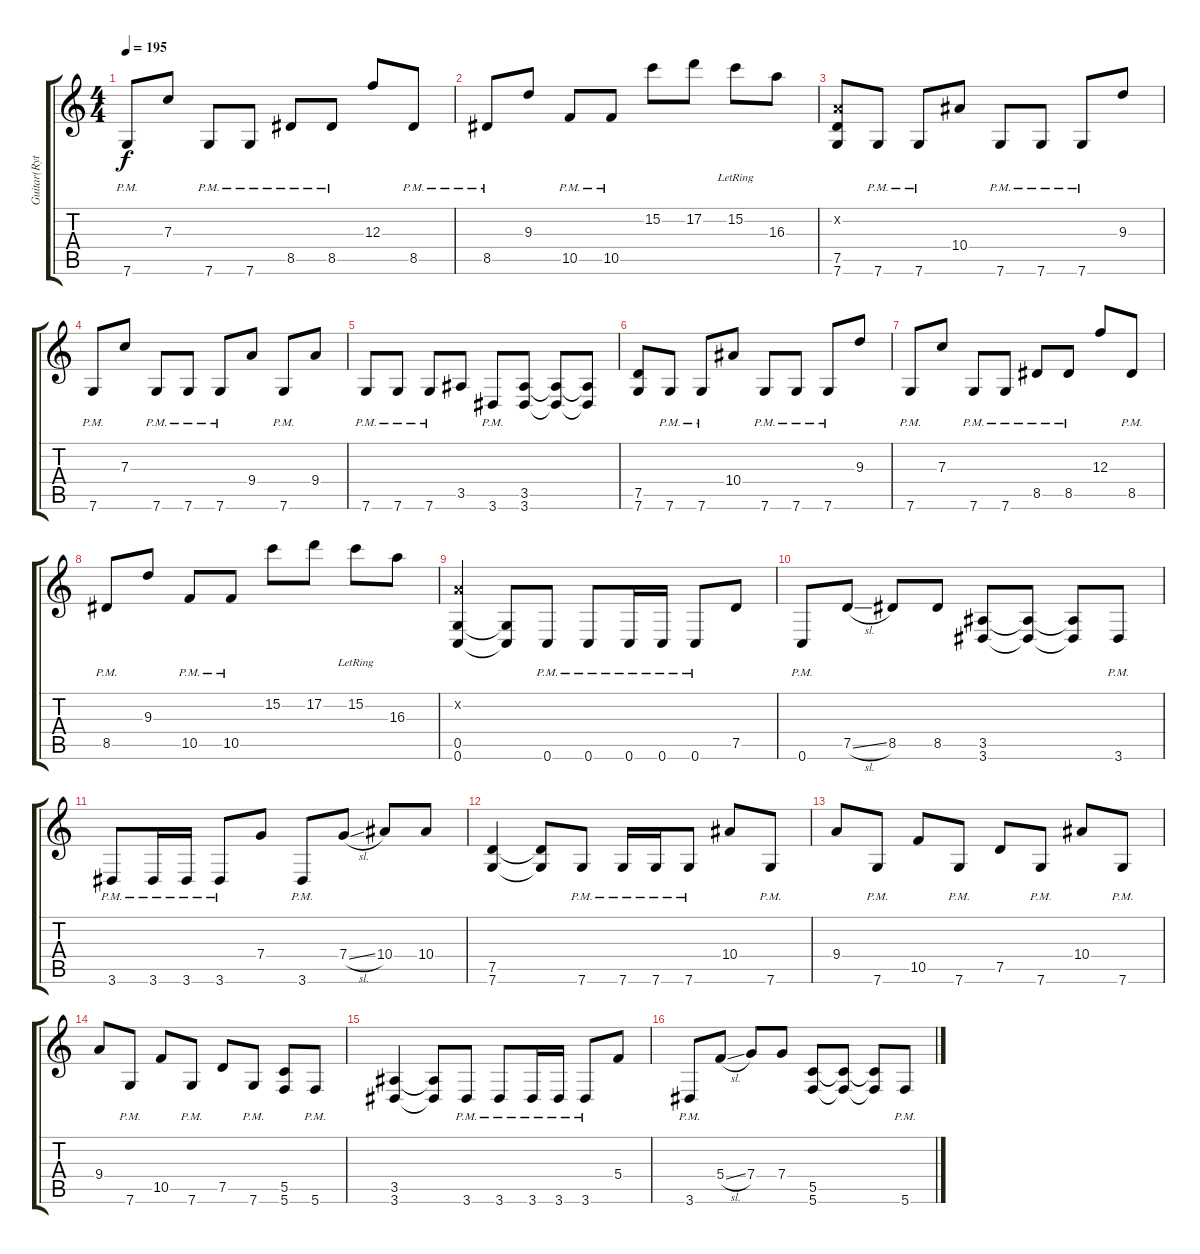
\track ("Guitar(Rythm)" "Guitar(Ryt") {instrument distortionguitar}
\staff {score tabs}
\tuning (D4 A3 F3 C3 G2 C2) {hide}
\ts (4 4)
\tempo 195
\clef g2
\ks c
7.6{pm}.8{dy f} 7.3.8 7.6{pm}.8 7.6{pm}.8 8.5{pm}.8 8.5{pm}.8 12.3.8 8.5{pm}.8 |
8.5{pm}.8 9.3.8 10.5{pm}.8 10.5{pm}.8 15.2.8 17.2.8 15.2{lr}.8 16.3.8 |
(0.2{x} 7.5 7.6).8 7.6{pm}.8 7.6{pm}.8 10.4.8 7.6{pm}.8 7.6{pm}.8 7.6{pm}.8 9.3.8 |
7.6{pm}.8 7.3.8 7.6{pm}.8 7.6{pm}.8 7.6{pm}.8 9.4.8 7.6{pm}.8 9.4.8 |
7.6{pm}.8 7.6{pm}.8 7.6{pm}.8 3.5.8 3.6{pm}.8 (3.5 3.6).8 (3.5{t} 3.6{t}).8 (3.5{t} 3.6{t}).8 |
(7.5 7.6).8 7.6{pm}.8 7.6{pm}.8 10.4.8 7.6{pm}.8 7.6{pm}.8 7.6{pm}.8 9.3.8 |
7.6{pm}.8 7.3.8 7.6{pm}.8 7.6{pm}.8 8.5{pm}.8 8.5{pm}.8 12.3.8 8.5{pm}.8 |
8.5{pm}.8 9.3.8 10.5{pm}.8 10.5{pm}.8 15.2.8 17.2.8 15.2{lr}.8 16.3.8 |
(0.2{x} 0.5 0.6).4 (0.5{t} 0.6{t}).8 0.6{pm}.8 0.6{pm}.8 0.6{pm}.16 0.6{pm}.16 0.6{pm}.8 7.5.8 |
0.6{pm}.8 7.5{sl}.8 8.5.8 8.5.8 (3.5 3.6).8 (3.5{t} 3.6{t}).8 (3.5{t} 3.6{t}).8 3.6{pm}.8 |
3.6{pm}.8 3.6{pm}.16 3.6{pm}.16 3.6{pm}.8 7.4.8 3.6{pm}.8 7.4{sl}.8 10.4.8 10.4.8 |
(7.5 7.6).4 (7.5{t} 7.6{t}).8 7.6{pm}.8 7.6{pm}.16 7.6{pm}.16 7.6{pm}.8 10.4.8 7.6{pm}.8 |
9.4.8 7.6{pm}.8 10.5.8 7.6{pm}.8 7.5.8 7.6{pm}.8 10.4.8 7.6{pm}.8 |
9.4.8 7.6{pm}.8 10.5.8 7.6{pm}.8 7.5.8 7.6{pm}.8 (5.5 5.6).8 5.6{pm}.8 |
(3.5 3.6).4 (3.5{t} 3.6{t}).8 3.6{pm}.8 3.6{pm}.8 3.6{pm}.16 3.6{pm}.16 3.6{pm}.8 5.4.8 |
3.6{pm}.8 5.4{sl}.8 7.4.8 7.4.8 (5.5 5.6).8 (5.5{t} 5.6{t}).8 (5.5{t} 5.6{t}).8 5.6{pm}.8
